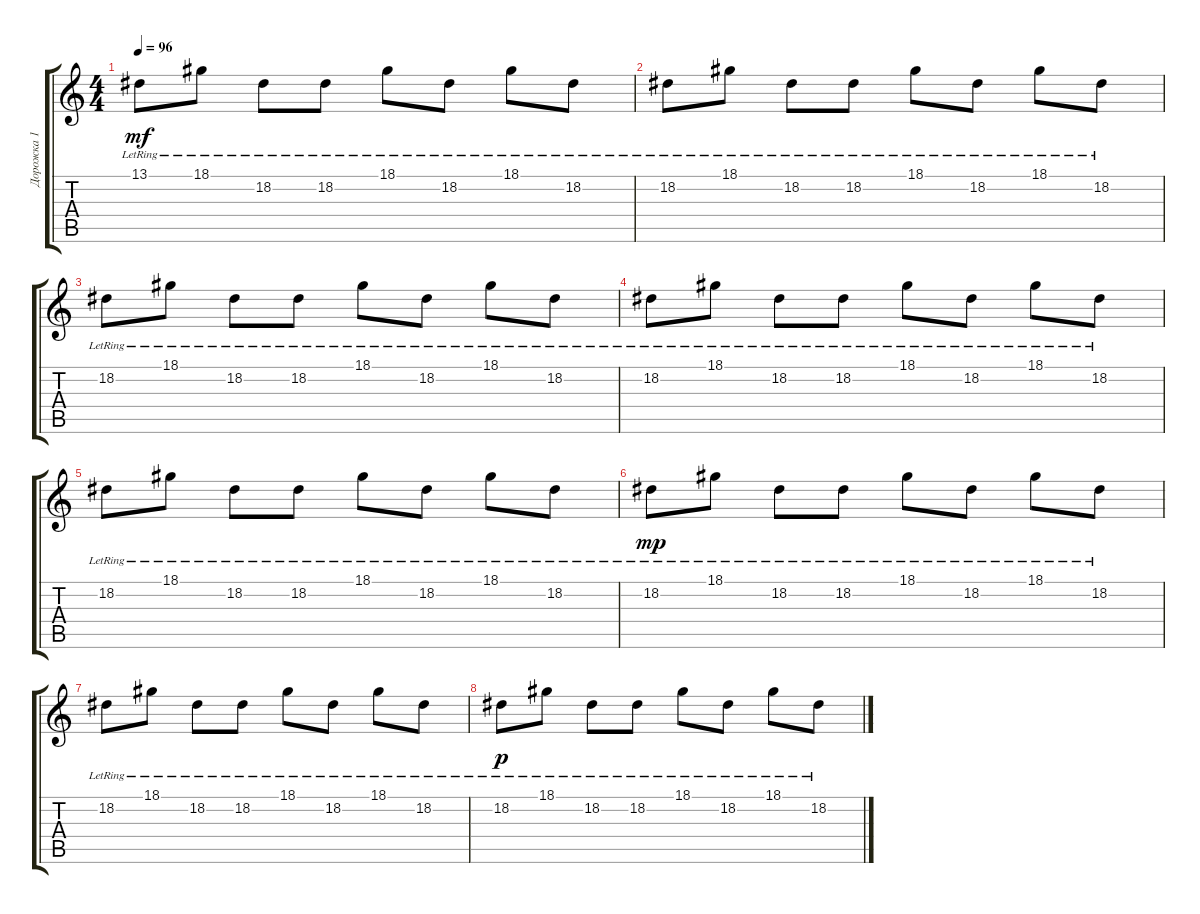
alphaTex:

\track ("Дорожка 1" "Дорожка 1") {instrument acousticgrandpiano}
\staff {score tabs}
\tuning (D4 A3 F3 C3 G2 C2) {hide}
\ts (4 4)
\tempo 96
\clef g2
\ks aminor
13.1{lr}.8{dy mf} 18.1{lr}.8 18.2{lr}.8 18.2{lr}.8 18.1{lr}.8 18.2{lr}.8 18.1{lr}.8 18.2{lr}.8 |
18.2{lr}.8 18.1{lr}.8 18.2{lr}.8 18.2{lr}.8 18.1{lr}.8 18.2{lr}.8 18.1{lr}.8 18.2{lr}.8 |
18.2{lr}.8 18.1{lr}.8 18.2{lr}.8 18.2{lr}.8 18.1{lr}.8 18.2{lr}.8 18.1{lr}.8 18.2{lr}.8 |
18.2{lr}.8 18.1{lr}.8 18.2{lr}.8 18.2{lr}.8 18.1{lr}.8 18.2{lr}.8 18.1{lr}.8 18.2{lr}.8 |
18.2{lr}.8 18.1{lr}.8 18.2{lr}.8 18.2{lr}.8 18.1{lr}.8 18.2{lr}.8 18.1{lr}.8 18.2{lr}.8 |
18.2{lr}.8{dy mp} 18.1{lr}.8 18.2{lr}.8 18.2{lr}.8 18.1{lr}.8 18.2{lr}.8 18.1{lr}.8 18.2{lr}.8 |
18.2{lr}.8 18.1{lr}.8 18.2{lr}.8 18.2{lr}.8 18.1{lr}.8 18.2{lr}.8 18.1{lr}.8 18.2{lr}.8 |
18.2{lr}.8{dy p} 18.1{lr}.8 18.2{lr}.8 18.2{lr}.8 18.1{lr}.8 18.2{lr}.8 18.1{lr}.8 18.2{lr}.8
